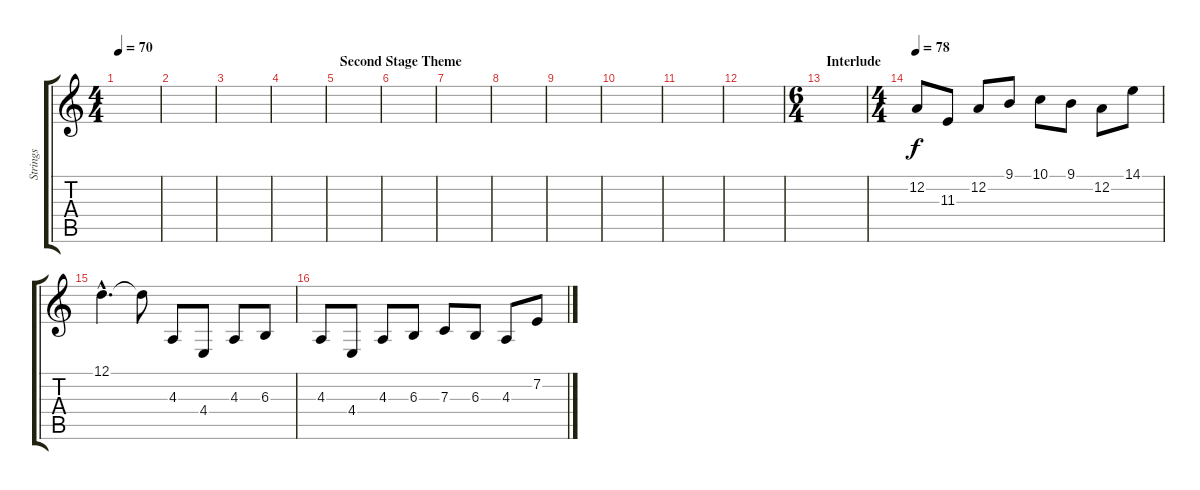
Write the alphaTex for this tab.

\track ("Strings" "Strings") {instrument stringensemble2}
\staff {score tabs}
\tuning (D4 A3 F3 C3 G2 D2) {hide}
\ts (4 4)
\tempo 70
\clef g2
\ks c
|
|
|
|
\section ("" "Second Stage Theme")
|
|
|
|
|
|
|
|
\ts (6 4)
\section ("" "Interlude")
|
\ts (4 4)
\tempo 78
12.2.8 11.3.8 12.2.8 9.1.8 10.1.8 9.1.8 12.2.8 14.1.8 |
12.1{hac}.4{d} 12.1{t}.8 4.3.8 4.4.8 4.3.8 6.3.8 |
4.3.8 4.4.8 4.3.8 6.3.8 7.3.8 6.3.8 4.3.8 7.2.8
